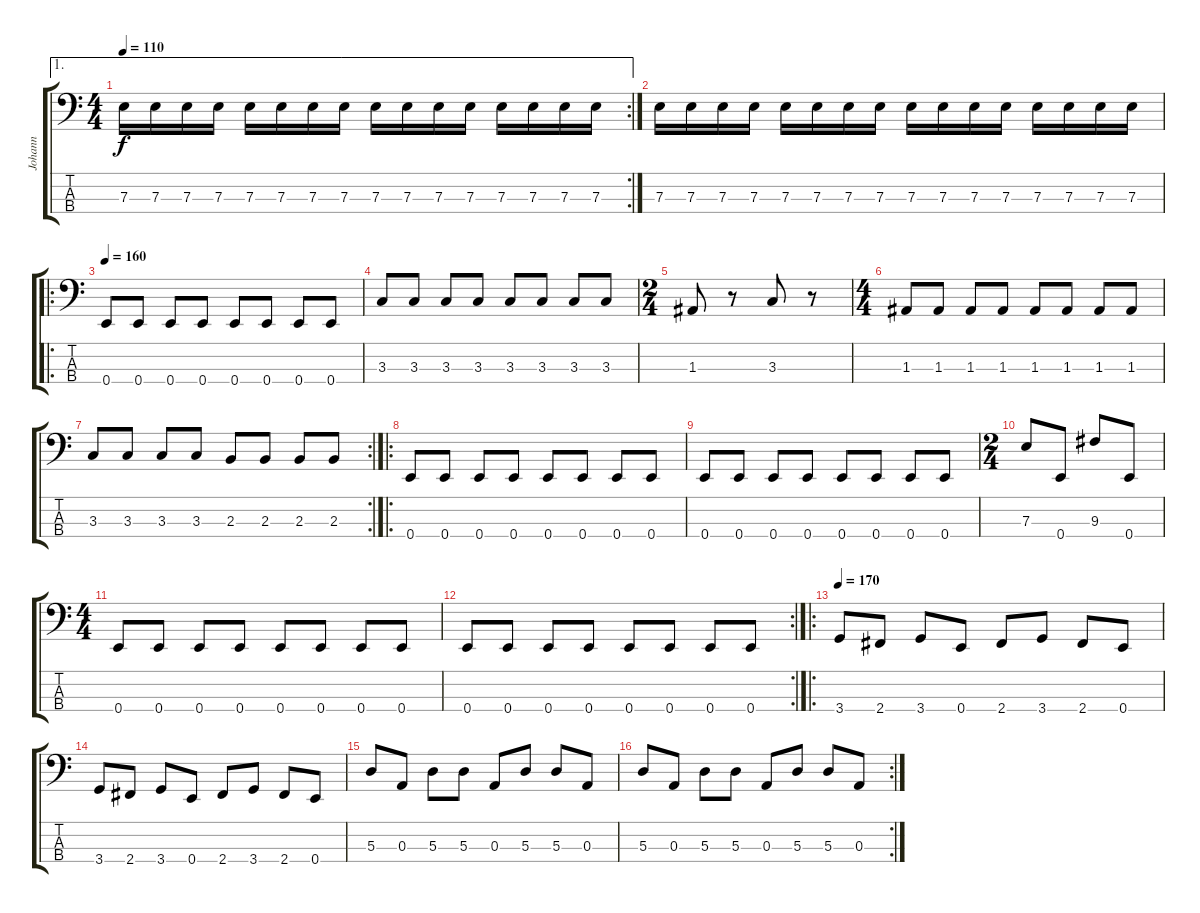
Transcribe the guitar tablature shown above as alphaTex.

\track ("Johann" "Johann") {instrument electricbassfinger}
\staff {score tabs}
\tuning (G2 D2 A1 E1) {hide}
\ae 1
\rc 2
\ts (4 4)
\tempo 110
\clef f4
\ks c
7.3.16{dy f} 7.3.16 7.3.16 7.3.16 7.3.16 7.3.16 7.3.16 7.3.16 7.3.16 7.3.16 7.3.16 7.3.16 7.3.16 7.3.16 7.3.16 7.3.16 |
7.3.16 7.3.16 7.3.16 7.3.16 7.3.16 7.3.16 7.3.16 7.3.16 7.3.16 7.3.16 7.3.16 7.3.16 7.3.16 7.3.16 7.3.16 7.3.16 |
\ro
\tempo 160
0.4.8 0.4.8 0.4.8 0.4.8 0.4.8 0.4.8 0.4.8 0.4.8 |
3.3.8 3.3.8 3.3.8 3.3.8 3.3.8 3.3.8 3.3.8 3.3.8 |
\ts (2 4)
1.3.8 r.8 3.3.8 r.8 |
\ts (4 4)
1.3.8 1.3.8 1.3.8 1.3.8 1.3.8 1.3.8 1.3.8 1.3.8 |
\rc 2
3.3.8 3.3.8 3.3.8 3.3.8 2.3.8 2.3.8 2.3.8 2.3.8 |
\ro
0.4.8 0.4.8 0.4.8 0.4.8 0.4.8 0.4.8 0.4.8 0.4.8 |
0.4.8 0.4.8 0.4.8 0.4.8 0.4.8 0.4.8 0.4.8 0.4.8 |
\ts (2 4)
7.3.8 0.4.8 9.3.8 0.4.8 |
\ts (4 4)
0.4.8 0.4.8 0.4.8 0.4.8 0.4.8 0.4.8 0.4.8 0.4.8 |
\rc 2
0.4.8 0.4.8 0.4.8 0.4.8 0.4.8 0.4.8 0.4.8 0.4.8 |
\ro
\tempo 170
3.4.8 2.4.8 3.4.8 0.4.8 2.4.8 3.4.8 2.4.8 0.4.8 |
3.4.8 2.4.8 3.4.8 0.4.8 2.4.8 3.4.8 2.4.8 0.4.8 |
5.3.8 0.3.8 5.3.8 5.3.8 0.3.8 5.3.8 5.3.8 0.3.8 |
\rc 2
5.3.8 0.3.8 5.3.8 5.3.8 0.3.8 5.3.8 5.3.8 0.3.8
